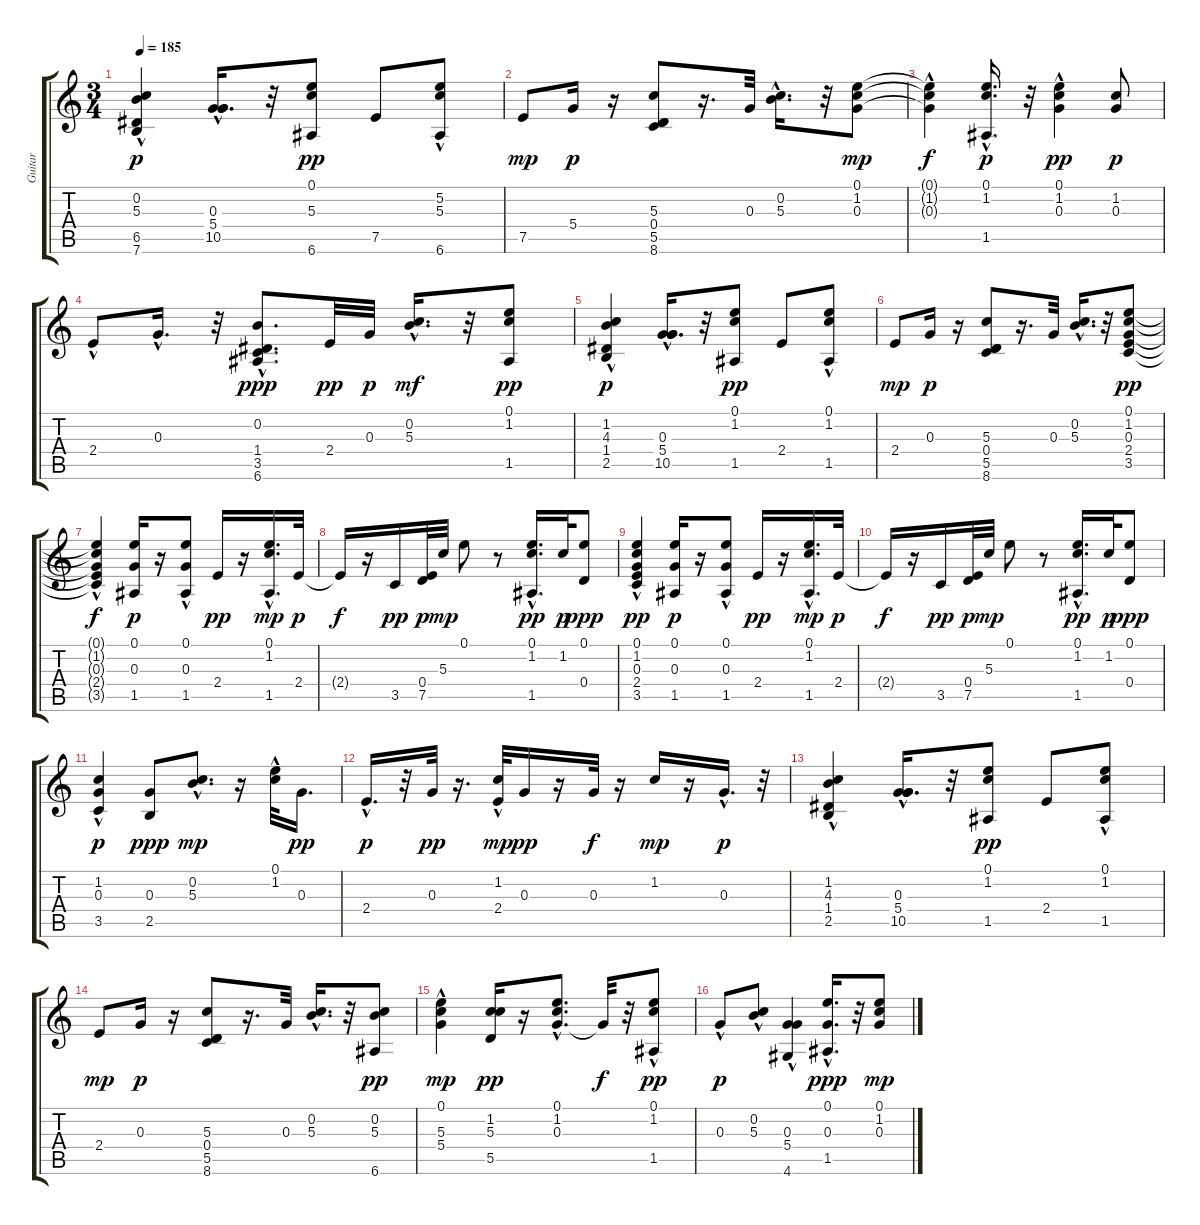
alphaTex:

\track ("Guitar " "Guitar ") {instrument acousticguitarnylon}
\staff {score tabs}
\tuning (E4 B3 G3 D3 A2 E2) {hide}
\ts (3 4)
\tempo 185
\clef g2
\ks c
(0.2 5.3 6.5 7.6{hac}).4{dy p} (0.3{hac} 5.4 10.5).16{d} r.32 (0.1 5.3 6.6).8{dy pp} 7.5.8 (5.2{hac} 5.3{hac} 6.6).8 |
7.5.8{dy mp} 5.4.16{dy p} r.16 (5.3 0.4 5.5 8.6).8 r.16{d} 0.3.32 (0.2{hac} 5.3{hac}).16{d} r.32 (0.1 1.2 0.3).8{dy mp} |
(0.1{hac t} 1.2{hac t} 0.3{hac t}).4{dy f} (0.1{hac} 1.2 1.5).16{d dy p} r.32 (0.1 1.2{hac} 0.3{hac}).4{dy pp} (1.2 0.3).8{dy p} |
2.4{hac}.8 0.3{hac}.16{d} r.32 (0.2 1.4{hac} 3.5 6.6{hac}).8{d dy ppp} 2.4.32{dy pp} 0.3.32{dy p} (0.2 5.3{hac}).16{d dy mf} r.32 (0.1 1.2 1.5).8{dy pp} |
(1.2 4.3 1.4 2.5{hac}).4{dy p} (0.3{hac} 5.4 10.5).16{d} r.32 (0.1 1.2 1.5).8{dy pp} 2.4.8 (0.1{hac} 1.2{hac} 1.5).8 |
2.4.8{dy mp} 0.3.16{dy p} r.16 (5.3 0.4 5.5 8.6).8 r.16{d} 0.3.32 (0.2{hac} 5.3{hac}).16{d} r.32 (0.1 1.2 0.3 2.4 3.5).8{dy pp} |
(0.1{t} 1.2{t} 0.3{t} 2.4{t} 3.5{hac t}).4{dy f} (0.1 0.3 1.5).16{dy p} r.16 (0.1{hac} 0.3{hac} 1.5).8 2.4.16{dy pp} r.16 (0.1{hac} 1.2{hac} 1.5{hac}).16{d dy mp} 2.4.32{dy p} |
2.4{t}.16{dy f} r.16 3.5.16{dy pp} (0.4 7.5).32{dy p} 5.3.32{dy mp} 0.1.8 r.8 (0.1{hac} 1.2 1.5).16{d dy pp} 1.2.32{dy p} (0.1 0.4).8{dy ppp} |
(0.1 1.2 0.3 2.4 3.5{hac}).4{dy pp} (0.1 0.3 1.5).16{dy p} r.16 (0.1{hac} 0.3{hac} 1.5).8 2.4.16{dy pp} r.16 (0.1{hac} 1.2{hac} 1.5{hac}).16{d dy mp} 2.4.32{dy p} |
2.4{t}.16{dy f} r.16 3.5.16{dy pp} (0.4 7.5).32{dy p} 5.3.32{dy mp} 0.1.8 r.8 (0.1{hac} 1.2 1.5).16{d dy pp} 1.2.32{dy p} (0.1 0.4).8{dy ppp} |
(1.2 0.3{hac} 3.5).4{dy p} (0.3 2.5).8{dy ppp} (0.2{hac} 5.3{hac}).8{d dy mp} r.16 (0.1{hac} 1.2).32 0.3.16{d dy pp} |
2.4{hac}.16{d dy p} r.32 0.3.32{dy pp} r.16{d} (1.2{hac} 2.4).32{dy mp} 0.3.16{dy pp} r.16 0.3.32{dy f} r.16 1.2.16{dy mp} r.16 0.3{hac}.16{d dy p} r.32 |
(1.2 4.3 1.4 2.5{hac}).4 (0.3{hac} 5.4 10.5).16{d} r.32 (0.1 1.2 1.5).8{dy pp} 2.4.8 (0.1{hac} 1.2{hac} 1.5).8 |
2.4.8{dy mp} 0.3.16{dy p} r.16 (5.3 0.4 5.5 8.6).8 r.16{d} 0.3.32 (0.2{hac} 5.3{hac}).16{d} r.32 (0.2 5.3 6.6).8{dy pp} |
(0.1 5.3{hac} 5.4).4{dy mp} (1.2 5.3 5.5).16{dy pp} r.16 (0.1 1.2 0.3{hac}).8{d} 0.3{t}.32{dy f} r.32 (0.1{hac} 1.2{hac} 1.5).8{dy pp} |
0.3{hac}.8{dy p} (0.2 5.3{hac}).8 (0.3{hac} 5.4 4.6).4 (0.1{hac} 0.3{hac} 1.5).16{d dy ppp} r.32 (0.1 1.2 0.3).8{dy mp}
